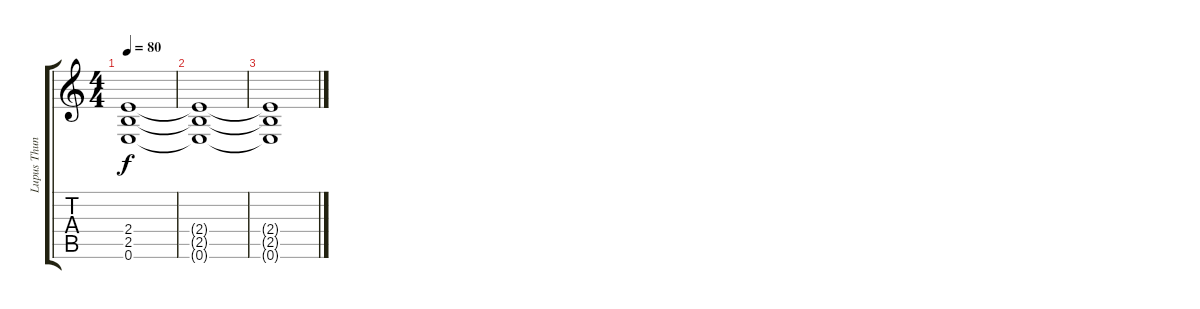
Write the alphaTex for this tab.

\track ("Lupus Thunder" "Lupus Thun") {instrument overdrivenguitar}
\staff {score tabs}
\tuning (E4 B3 G3 D3 A2 E2) {hide}
\ts (4 4)
\tempo 80
\clef g2
\ks c
(2.4{t} 2.5{t} 0.6{t}).1{dy f} |
(2.4{t} 2.5{t} 0.6{t}).1 |
(2.4{t} 2.5{t} 0.6{t}).1{volume 0}
